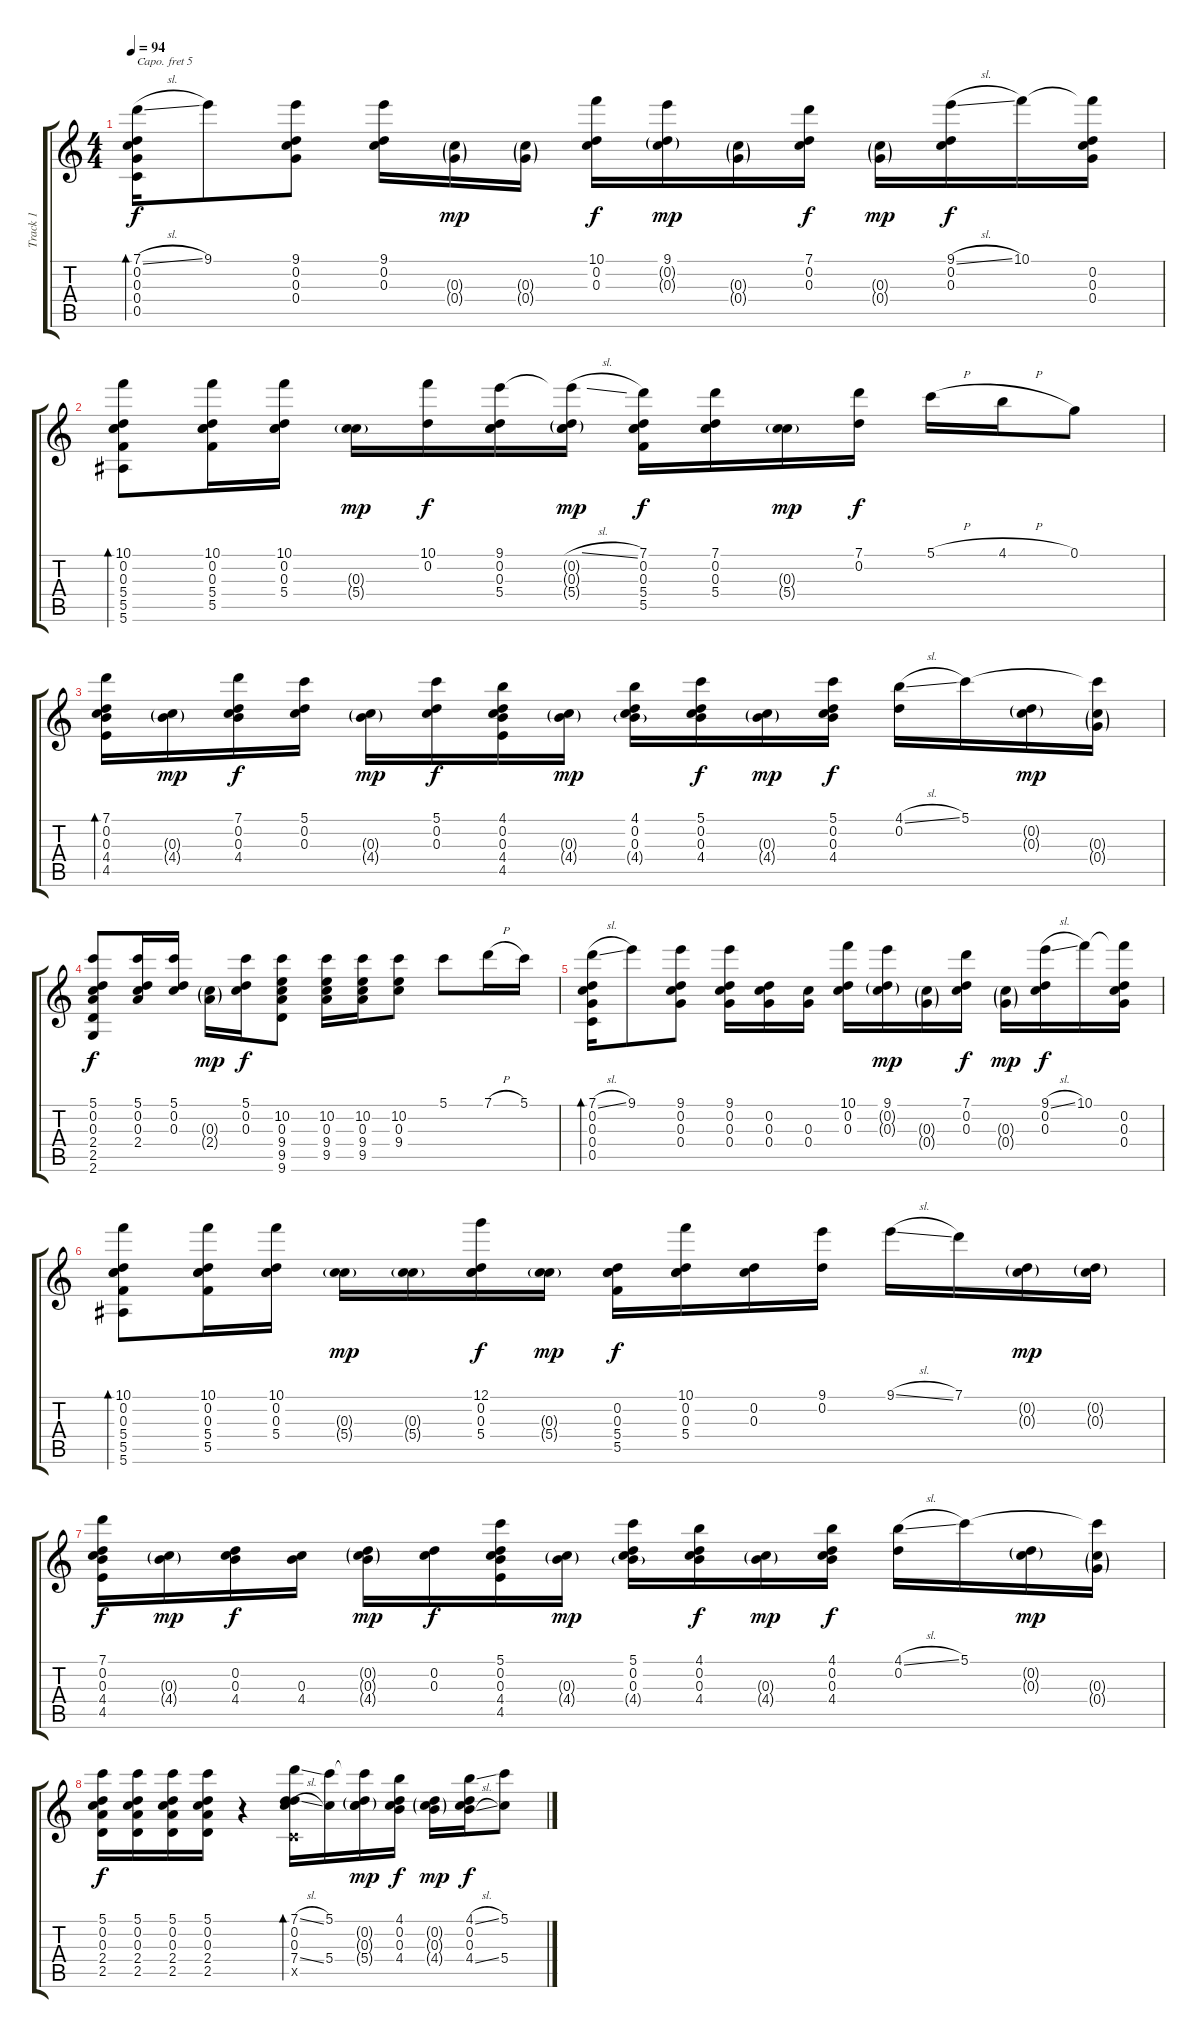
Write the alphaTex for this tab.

\track ("Track 1" "Track 1") {instrument acousticguitarsteel}
\staff {score tabs}
\capo 5
\tuning (D4 A3 G3 D3 G2 C2) {hide}
\ts (4 4)
\tempo 94
\clef g2
\ks c
(7.1{sl} 0.2 0.3 0.4 0.5).16{bd 60 dy f} 9.1.8 (9.1 0.2 0.3 0.4).8 (9.1 0.2 0.3).16 (0.3{g} 0.4{g}).16{dy mp} (0.3{g} 0.4{g}).16 (10.1 0.2 0.3).16{dy f} (9.1 0.2{g} 0.3{g}).16{dy mp} (0.3{g} 0.4{g}).16 (7.1 0.2 0.3).16{dy f} (0.3{g} 0.4{g}).16{dy mp} (9.1{sl} 0.2 0.3).16{dy f} 10.1.16 (10.1{t} 0.2 0.3 0.4).16 |
(10.1 0.2 0.3 5.4 5.5 5.6).8{bd 60} (10.1 0.2 0.3 5.4 5.5).16 (10.1 0.2 0.3 5.4).16 (0.3{g} 5.4{g}).16{dy mp} (10.1 0.2).16{dy f} (9.1 0.2 0.3 5.4).16 (9.1{sl t} 0.2{g} 0.3{g} 5.4{g}).16{dy mp} (7.1 0.2 0.3 5.4 5.5).16{dy f} (7.1 0.2 0.3 5.4).16 (0.3{g} 5.4{g}).16{dy mp} (7.1 0.2).16{dy f} 5.1{h}.16 4.1{h}.16 0.1.8 |
(7.1 0.2 0.3 4.4 4.5).16{bd 60} (0.3{g} 4.4{g}).16{dy mp} (7.1 0.2 0.3 4.4).16{dy f} (5.1 0.2 0.3).16 (0.3{g} 4.4{g}).16{dy mp} (5.1 0.2 0.3).16{dy f} (4.1 0.2 0.3 4.4 4.5).16 (0.3{g} 4.4{g}).16{dy mp} (4.1 0.2 0.3 4.4{g}).16 (5.1 0.2 0.3 4.4).16{dy f} (0.3{g} 4.4{g}).16{dy mp} (5.1 0.2 0.3 4.4).16{dy f} (4.1{sl} 0.2).16 5.1.16 (0.2{g} 0.3{g}).16{dy mp} (5.1{t} 0.3{g} 0.4{g}).16 |
(5.1 0.2 0.3 2.4 2.5 2.6).8{dy f} (5.1 0.2 0.3 2.4).16 (5.1 0.2 0.3).16 (0.3{g} 2.4{g}).16{dy mp} (5.1 0.2 0.3).16{dy f} (10.2 0.3 9.4 9.5 9.6).8 (10.2 0.3 9.4 9.5).16 (10.2 0.3 9.4 9.5).16 (10.2 0.3 9.4).8 5.1.8 7.1{h}.16 5.1.16 |
(7.1{sl} 0.2 0.3 0.4 0.5).16{bd 60} 9.1.8 (9.1 0.2 0.3 0.4).8 (9.1 0.2 0.3 0.4).16 (0.2 0.3 0.4).16 (0.3 0.4).16 (10.1 0.2 0.3).16 (9.1 0.2{g} 0.3{g}).16{dy mp} (0.3{g} 0.4{g}).16 (7.1 0.2 0.3).16{dy f} (0.3{g} 0.4{g}).16{dy mp} (9.1{sl} 0.2 0.3).16{dy f} 10.1.16 (10.1{t} 0.2 0.3 0.4).16 |
(10.1 0.2 0.3 5.4 5.5 5.6).8{bd 60} (10.1 0.2 0.3 5.4 5.5).16 (10.1 0.2 0.3 5.4).16 (0.3{g} 5.4{g}).16{dy mp} (0.3{g} 5.4{g}).16 (12.1 0.2 0.3 5.4).16{dy f} (0.3{g} 5.4{g}).16{dy mp} (0.2 0.3 5.4 5.5).16{dy f} (10.1 0.2 0.3 5.4).16 (0.2 0.3).16 (9.1 0.2).16 9.1{sl}.16 7.1.16 (0.2{g} 0.3{g}).16{dy mp} (0.2{g} 0.3{g}).16 |
(7.1 0.2 0.3 4.4 4.5).16{dy f} (0.3{g} 4.4{g}).16{dy mp} (0.2 0.3 4.4).16{dy f} (0.3 4.4).16 (0.2{g} 0.3{g} 4.4{g}).16{dy mp} (0.2 0.3).16{dy f} (5.1 0.2 0.3 4.4 4.5).16 (0.3{g} 4.4{g}).16{dy mp} (5.1 0.2 0.3 4.4{g}).16 (4.1 0.2 0.3 4.4).16{dy f} (0.3{g} 4.4{g}).16{dy mp} (4.1 0.2 0.3 4.4).16{dy f} (4.1{sl} 0.2).16 5.1.16 (0.2{g} 0.3{g}).16{dy mp} (5.1{t} 0.3{g} 0.4{g}).16 |
(5.1 0.2 0.3 2.4 2.5).16{dy f} (5.1 0.2 0.3 2.4 2.5).16 (5.1 0.2 0.3 2.4 2.5).16 (5.1 0.2 0.3 2.4 2.5).16 r.4 (7.1{sl} 0.2 0.3 7.4{sl} 0.5{x}).16{bd 120} (5.1 5.4).16 (5.1{t} 0.2{g} 0.3{g} 5.4{g}).16{dy mp} (4.1 0.2 0.3 4.4).16{dy f} (0.2{g} 0.3{g} 4.4{g}).16{dy mp} (4.1{sl} 0.2 0.3 4.4{sl}).16{dy f} (5.1 5.4).8
